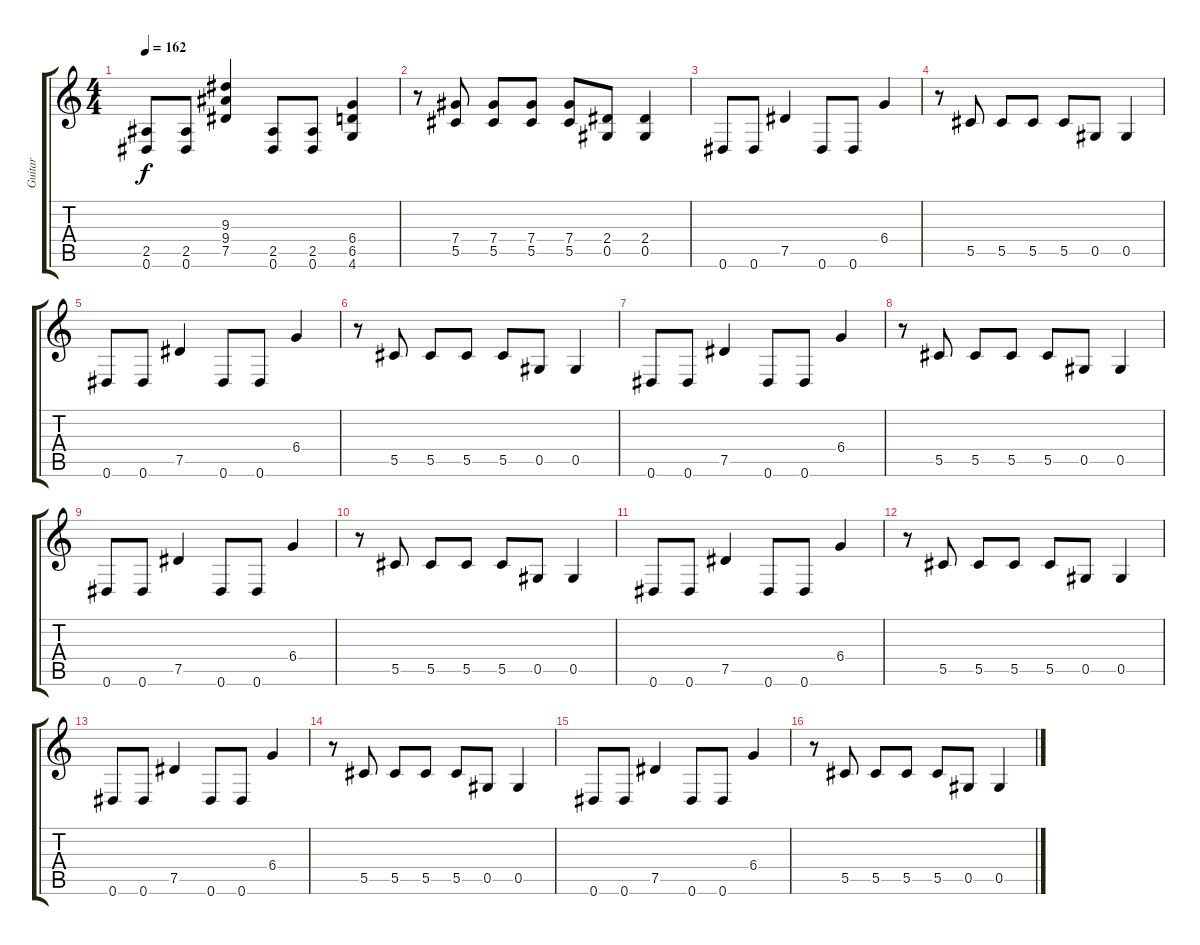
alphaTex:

\track ("Guitar" "Guitar") {instrument distortionguitar}
\staff {score tabs}
\tuning (Eb4 Bb3 Gb3 Db3 Ab2 Eb2) {hide}
\ts (4 4)
\tempo 162
\clef g2
\ks c
(2.5 0.6).8{dy f} (2.5 0.6).8 (9.3 9.4 7.5).4 (2.5 0.6).8 (2.5 0.6).8 (6.4 6.5 4.6).4 |
r.8 (7.4 5.5).8 (7.4 5.5).8 (7.4 5.5).8 (7.4 5.5).8 (2.4 0.5).8 (2.4 0.5).4 |
0.6.8{volume 9 balance 16 instrument distortionguitar} 0.6.8 7.5.4 0.6.8 0.6.8 6.4.4 |
r.8 5.5.8 5.5.8 5.5.8 5.5.8 0.5.8 0.5.4 |
0.6.8 0.6.8 7.5.4 0.6.8 0.6.8 6.4.4 |
r.8 5.5.8 5.5.8 5.5.8 5.5.8 0.5.8 0.5.4 |
0.6.8 0.6.8 7.5.4 0.6.8 0.6.8 6.4.4 |
r.8 5.5.8 5.5.8 5.5.8 5.5.8 0.5.8 0.5.4 |
0.6.8 0.6.8 7.5.4 0.6.8 0.6.8 6.4.4 |
r.8 5.5.8 5.5.8 5.5.8 5.5.8 0.5.8 0.5.4 |
0.6.8{volume 9 balance 16 instrument distortionguitar} 0.6.8 7.5.4 0.6.8 0.6.8 6.4.4 |
r.8 5.5.8 5.5.8 5.5.8 5.5.8 0.5.8 0.5.4 |
0.6.8 0.6.8 7.5.4 0.6.8 0.6.8 6.4.4 |
r.8 5.5.8 5.5.8 5.5.8 5.5.8 0.5.8 0.5.4 |
0.6.8 0.6.8 7.5.4 0.6.8 0.6.8 6.4.4 |
r.8 5.5.8 5.5.8 5.5.8 5.5.8 0.5.8 0.5.4
